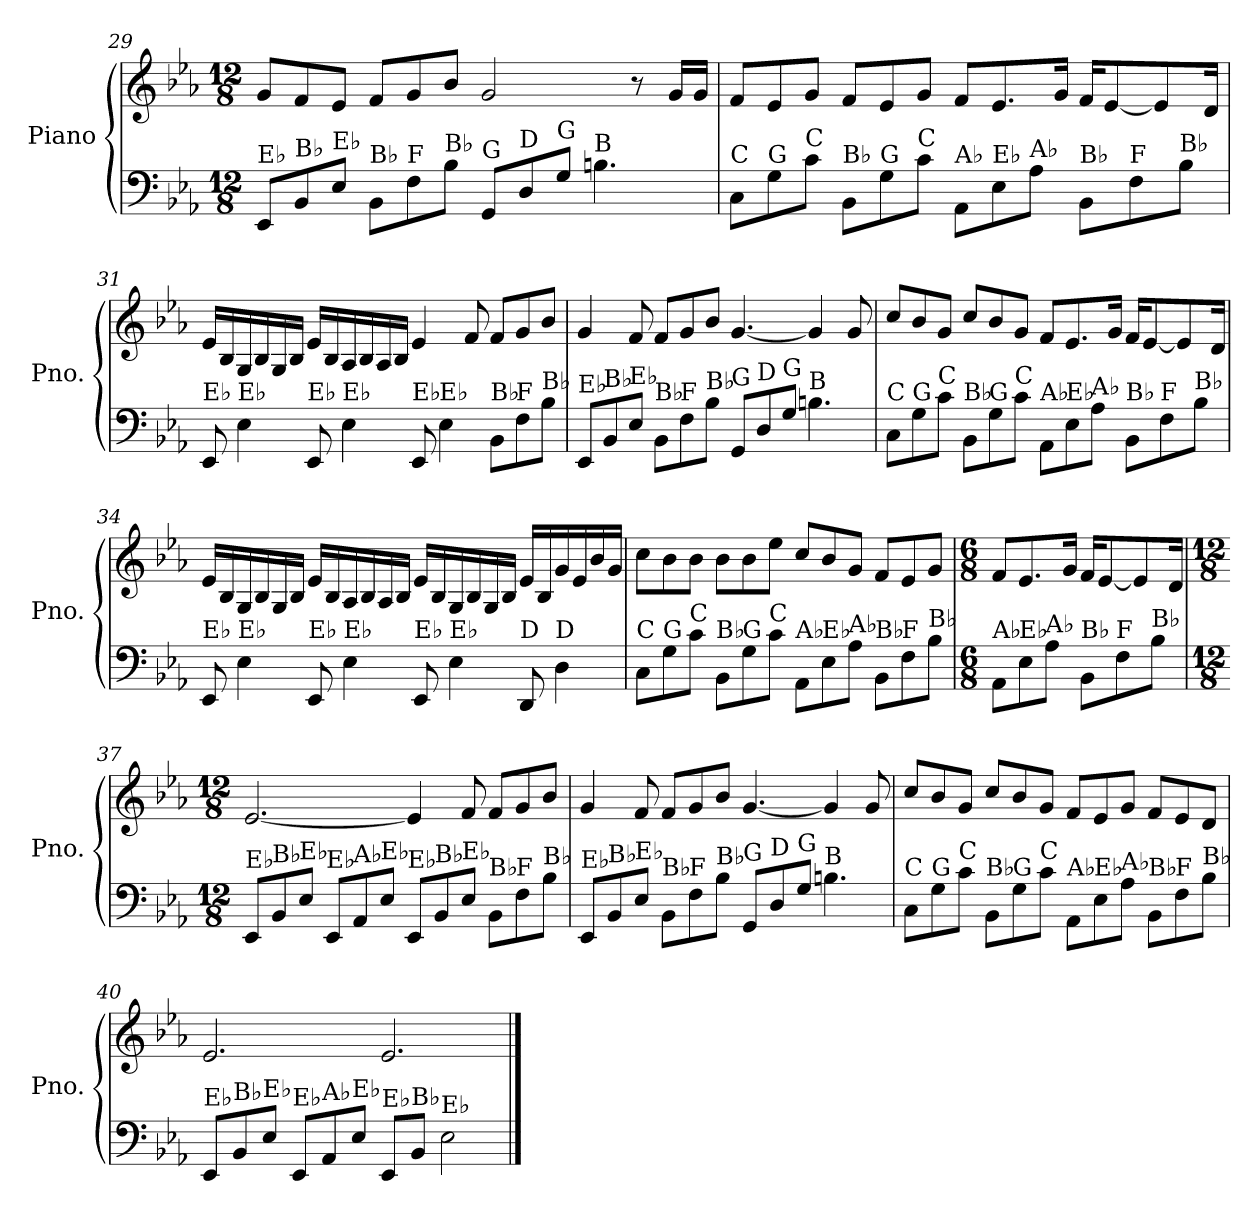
**kern	**kern
*part1	*part1
*staff2	*staff1
*I"Piano	*
*I'Pno.	*
*clefF4	*clefG2
*k[b-e-a-]	*k[b-e-a-]
*M12/8	*M12/8
=29	=29
!LO:TX:a:t=E♭	!
8EE-/L	8g/L
!LO:TX:a:t=B♭	!
8BB-/	8f/
!LO:TX:a:t=E♭	!
8E-/J	8e-/J
!LO:TX:a:t=B♭	!
8BB-\L	8f/L
!LO:TX:a:t=F	!
8F\	8g/
!LO:TX:a:t=B♭	!
8B-\J	8b-/J
!LO:TX:a:t=G	!
8GG/L	2g/
!LO:TX:a:t=D	!
8D/	.
!LO:TX:a:t=G	!
8G/J	.
!LO:TX:a:t=B	!
4.Bn\	.
.	8r
.	16g/LL
.	16g/JJ
!!LO:PB:g=z
=30	=30
!LO:TX:a:t=C	!
8C\L	8f/L
!LO:TX:a:t=G	!
8G\	8e-/
!LO:TX:a:t=C	!
8c\J	8g/J
!LO:TX:a:t=B♭	!
8BB-\L	8f/L
!LO:TX:a:t=G	!
8G\	8e-/
!LO:TX:a:t=C	!
8c\J	8g/J
!LO:TX:a:t=A♭	!
8AA-\L	8f/L
!LO:TX:a:t=E♭	!
8E-\	8.e-/
!LO:TX:a:t=A♭	!
8A-\J	.
.	16g/Jk
!LO:TX:a:t=B♭	!
8BB-\L	16f/KL
.	[8e-/
!LO:TX:a:t=F	!
8F\	.
.	8e-/]
!LO:TX:a:t=B♭	!
8B-\J	.
.	16d/Jk
=31	=31
!LO:TX:a:t=E♭	!
8EE-/	16e-/LL
.	16B-/
!LO:TX:a:t=E♭	!
4E-\	16G/
.	16B-/
.	16G/
.	16B-/JJ
!LO:TX:a:t=E♭	!
8EE-/	16e-/LL
.	16B-/
!LO:TX:a:t=E♭	!
4E-\	16A-/
.	16B-/
.	16A-/
.	16B-/JJ
!LO:TX:a:t=E♭	!
8EE-/	4e-/
!LO:TX:a:t=E♭	!
4E-\	.
.	8f/
!LO:TX:a:t=B♭	!
8BB-\L	8f/L
!LO:TX:a:t=F	!
8F\	8g/
!LO:TX:a:t=B♭	!
8B-\J	8b-/J
!!LO:LB:g=z
=32	=32
!LO:TX:a:t=E♭	!
8EE-/L	4g/
!LO:TX:a:t=B♭	!
8BB-/	.
!LO:TX:a:t=E♭	!
8E-/J	8f/
!LO:TX:a:t=B♭	!
8BB-\L	8f/L
!LO:TX:a:t=F	!
8F\	8g/
!LO:TX:a:t=B♭	!
8B-\J	8b-/J
!LO:TX:a:t=G	!
8GG/L	[4.g/
!LO:TX:a:t=D	!
8D/	.
!LO:TX:a:t=G	!
8G/J	.
!LO:TX:a:t=B	!
4.Bn\	4g/]
.	8g/
=33	=33
!LO:TX:a:t=C	!
8C\L	8cc/L
!LO:TX:a:t=G	!
8G\	8b-/
!LO:TX:a:t=C	!
8c\J	8g/J
!LO:TX:a:t=B♭	!
8BB-\L	8cc/L
!LO:TX:a:t=G	!
8G\	8b-/
!LO:TX:a:t=C	!
8c\J	8g/J
!LO:TX:a:t=A♭	!
8AA-\L	8f/L
!LO:TX:a:t=E♭	!
8E-\	8.e-/
!LO:TX:a:t=A♭	!
8A-\J	.
.	16g/Jk
!LO:TX:a:t=B♭	!
8BB-\L	16f/KL
.	[8e-/
!LO:TX:a:t=F	!
8F\	.
.	8e-/]
!LO:TX:a:t=B♭	!
8B-\J	.
.	16d/Jk
!!LO:LB:g=z
=34	=34
!LO:TX:a:t=E♭	!
8EE-/	16e-/LL
.	16B-/
!LO:TX:a:t=E♭	!
4E-\	16G/
.	16B-/
.	16G/
.	16B-/JJ
!LO:TX:a:t=E♭	!
8EE-/	16e-/LL
.	16B-/
!LO:TX:a:t=E♭	!
4E-\	16A-/
.	16B-/
.	16A-/
.	16B-/JJ
!LO:TX:a:t=E♭	!
8EE-/	16e-/LL
.	16B-/
!LO:TX:a:t=E♭	!
4E-\	16G/
.	16B-/
.	16G/
.	16B-/JJ
!LO:TX:a:t=D	!
8DD/	16e-/LL
.	16B-/
!LO:TX:a:t=D	!
4D\	16g/
.	16e-/
.	16b-/
.	16g/JJ
!!LO:LB:g=z
=35	=35
!LO:TX:a:t=C	!
8C\L	8cc\L
!LO:TX:a:t=G	!
8G\	8b-\
!LO:TX:a:t=C	!
8c\J	8b-\J
!LO:TX:a:t=B♭	!
8BB-\L	8b-\L
!LO:TX:a:t=G	!
8G\	8b-\
!LO:TX:a:t=C	!
8c\J	8ee-\J
!LO:TX:a:t=A♭	!
8AA-\L	8cc/L
!LO:TX:a:t=E♭	!
8E-\	8b-/
!LO:TX:a:t=A♭	!
8A-\J	8g/J
!LO:TX:a:t=B♭	!
8BB-\L	8f/L
!LO:TX:a:t=F	!
8F\	8e-/
!LO:TX:a:t=B♭	!
8B-\J	8g/J
=36	=36
*M6/8	*M6/8
!LO:TX:a:t=A♭	!
8AA-\L	8f/L
!LO:TX:a:t=E♭	!
8E-\	8.e-/
!LO:TX:a:t=A♭	!
8A-\J	.
.	16g/Jk
!LO:TX:a:t=B♭	!
8BB-\L	16f/KL
.	[8e-/
!LO:TX:a:t=F	!
8F\	.
.	8e-/]
!LO:TX:a:t=B♭	!
8B-\J	.
.	16d/Jk
=37	=37
*M12/8	*M12/8
!LO:TX:a:t=E♭	!
8EE-/L	[2.e-/
!LO:TX:a:t=B♭	!
8BB-/	.
!LO:TX:a:t=E♭	!
8E-/J	.
!LO:TX:a:t=E♭	!
8EE-/L	.
!LO:TX:a:t=A♭	!
8AA-/	.
!LO:TX:a:t=E♭	!
8E-/J	.
!LO:TX:a:t=E♭	!
8EE-/L	4e-/]
!LO:TX:a:t=B♭	!
8BB-/	.
!LO:TX:a:t=E♭	!
8E-/J	8f/
!LO:TX:a:t=B♭	!
8BB-\L	8f/L
!LO:TX:a:t=F	!
8F\	8g/
!LO:TX:a:t=B♭	!
8B-\J	8b-/J
!!LO:LB:g=z
=38	=38
!LO:TX:a:t=E♭	!
8EE-/L	4g/
!LO:TX:a:t=B♭	!
8BB-/	.
!LO:TX:a:t=E♭	!
8E-/J	8f/
!LO:TX:a:t=B♭	!
8BB-\L	8f/L
!LO:TX:a:t=F	!
8F\	8g/
!LO:TX:a:t=B♭	!
8B-\J	8b-/J
!LO:TX:a:t=G	!
8GG/L	[4.g/
!LO:TX:a:t=D	!
8D/	.
!LO:TX:a:t=G	!
8G/J	.
!LO:TX:a:t=B	!
4.Bn\	4g/]
.	8g/
=39	=39
!LO:TX:a:t=C	!
8C\L	8cc/L
!LO:TX:a:t=G	!
8G\	8b-/
!LO:TX:a:t=C	!
8c\J	8g/J
!LO:TX:a:t=B♭	!
8BB-\L	8cc/L
!LO:TX:a:t=G	!
8G\	8b-/
!LO:TX:a:t=C	!
8c\J	8g/J
!LO:TX:a:t=A♭	!
8AA-\L	8f/L
!LO:TX:a:t=E♭	!
8E-\	8e-/
!LO:TX:a:t=A♭	!
8A-\J	8g/J
!LO:TX:a:t=B♭	!
8BB-\L	8f/L
!LO:TX:a:t=F	!
8F\	8e-/
!LO:TX:a:t=B♭	!
8B-\J	8d/J
=40	=40
!LO:TX:a:t=E♭	!
8EE-/L	2.e-/
!LO:TX:a:t=B♭	!
8BB-/	.
!LO:TX:a:t=E♭	!
8E-/J	.
!LO:TX:a:t=E♭	!
8EE-/L	.
!LO:TX:a:t=A♭	!
8AA-/	.
!LO:TX:a:t=E♭	!
8E-/J	.
!LO:TX:a:t=E♭	!
8EE-/L	2.e-/
!LO:TX:a:t=B♭	!
8BB-/J	.
!LO:TX:a:t=E♭	!
2E-\	.
==	==
*-	*-
